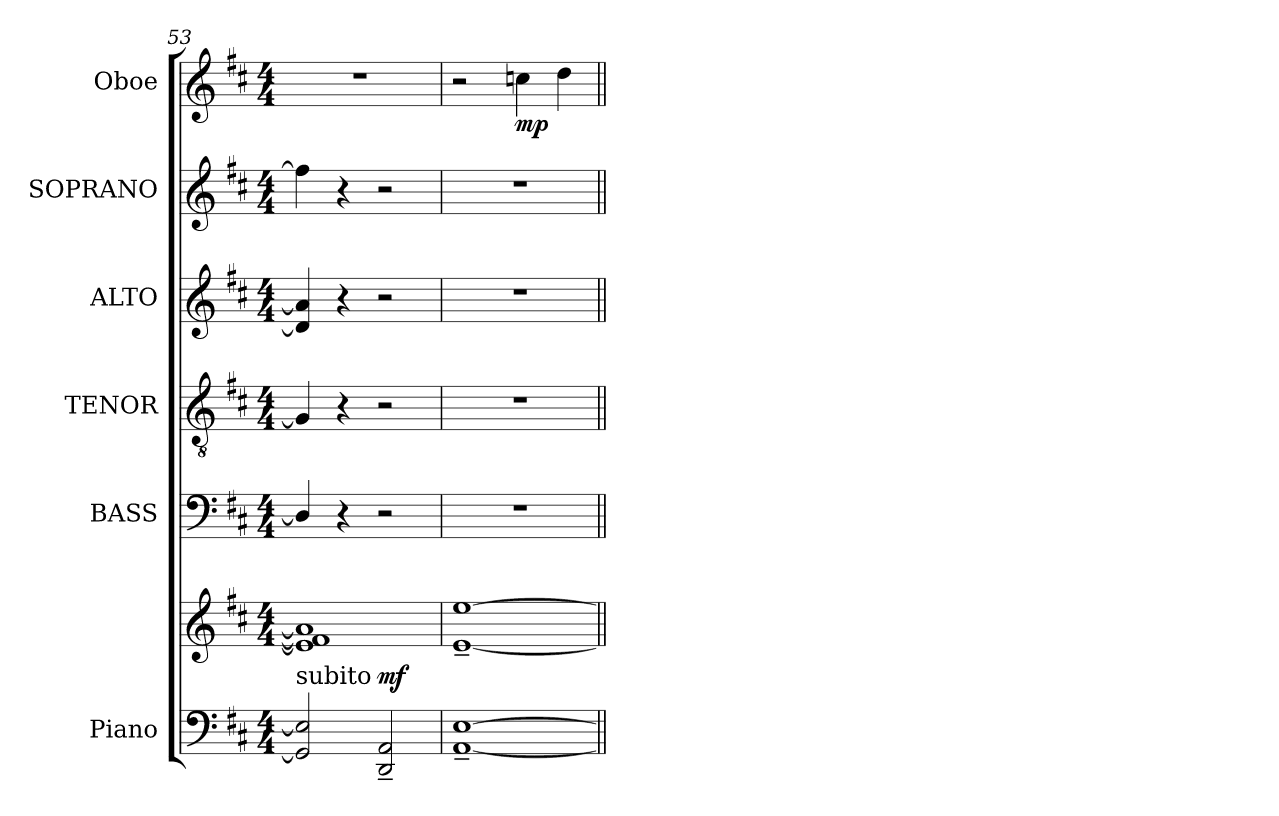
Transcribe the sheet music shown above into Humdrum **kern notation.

**kern	**kern	**dynam	**kern	**kern	**kern	**kern	**kern	**dynam
*part6	*part6	*part6	*part5	*part4	*part3	*part2	*part1	*part1
*staff7	*staff6	*staff6/7	*staff5	*staff4	*staff3	*staff2	*staff1	*staff1
*I"Piano	*	*	*I"BASS	*I"TENOR	*I"ALTO	*I"SOPRANO	*I"Oboe	*
*I'Pno.	*	*	*I'B.	*I'T.	*I'A.	*I'S.	*I'Ob.	*
*clefF4	*clefG2	*	*clefF4	*clefGv2	*clefG2	*clefG2	*clefG2	*
*	*	*	*	*ITrd7c12	*	*	*	*
*k[f#c#]	*k[f#c#]	*	*k[f#c#]	*k[f#c#]	*k[f#c#]	*k[f#c#]	*k[f#c#]	*
*D:	*D:	*	*D:	*D:	*D:	*D:	*D:	*
*M4/4	*M4/4	*	*M4/4	*M4/4	*M4/4	*M4/4	*M4/4	*
=53	=53	=53	=53	=53	=53	=53	=53	=53
!LO:TX:a:t=subito	!	!	!	!	!	!	!	!
2GGi/] 2Ei]	1ei] 1f#i] 1ai]	.	4Di/]	4GGi/]	4di/] 4ai]	4ff#i\]	1r	.
.	.	.	4r	4r	4r	4r	.	.
2DDi/~ 2AAi~	.	mf	2r	2r	2r	2r	.	.
=54	=54	=54	=54	=54	=54	=54	=54	=54
[1AAi~ [1Ei~	[1ei~ [1eei~	.	1r	1r	1r	1r	2r	.
.	.	.	.	.	.	.	4ccni\	mp
.	.	.	.	.	.	.	4ddi\	.
=||	=||	=||	=||	=||	=||	=||	=||	=||
*-	*-	*-	*-	*-	*-	*-	*-	*-
